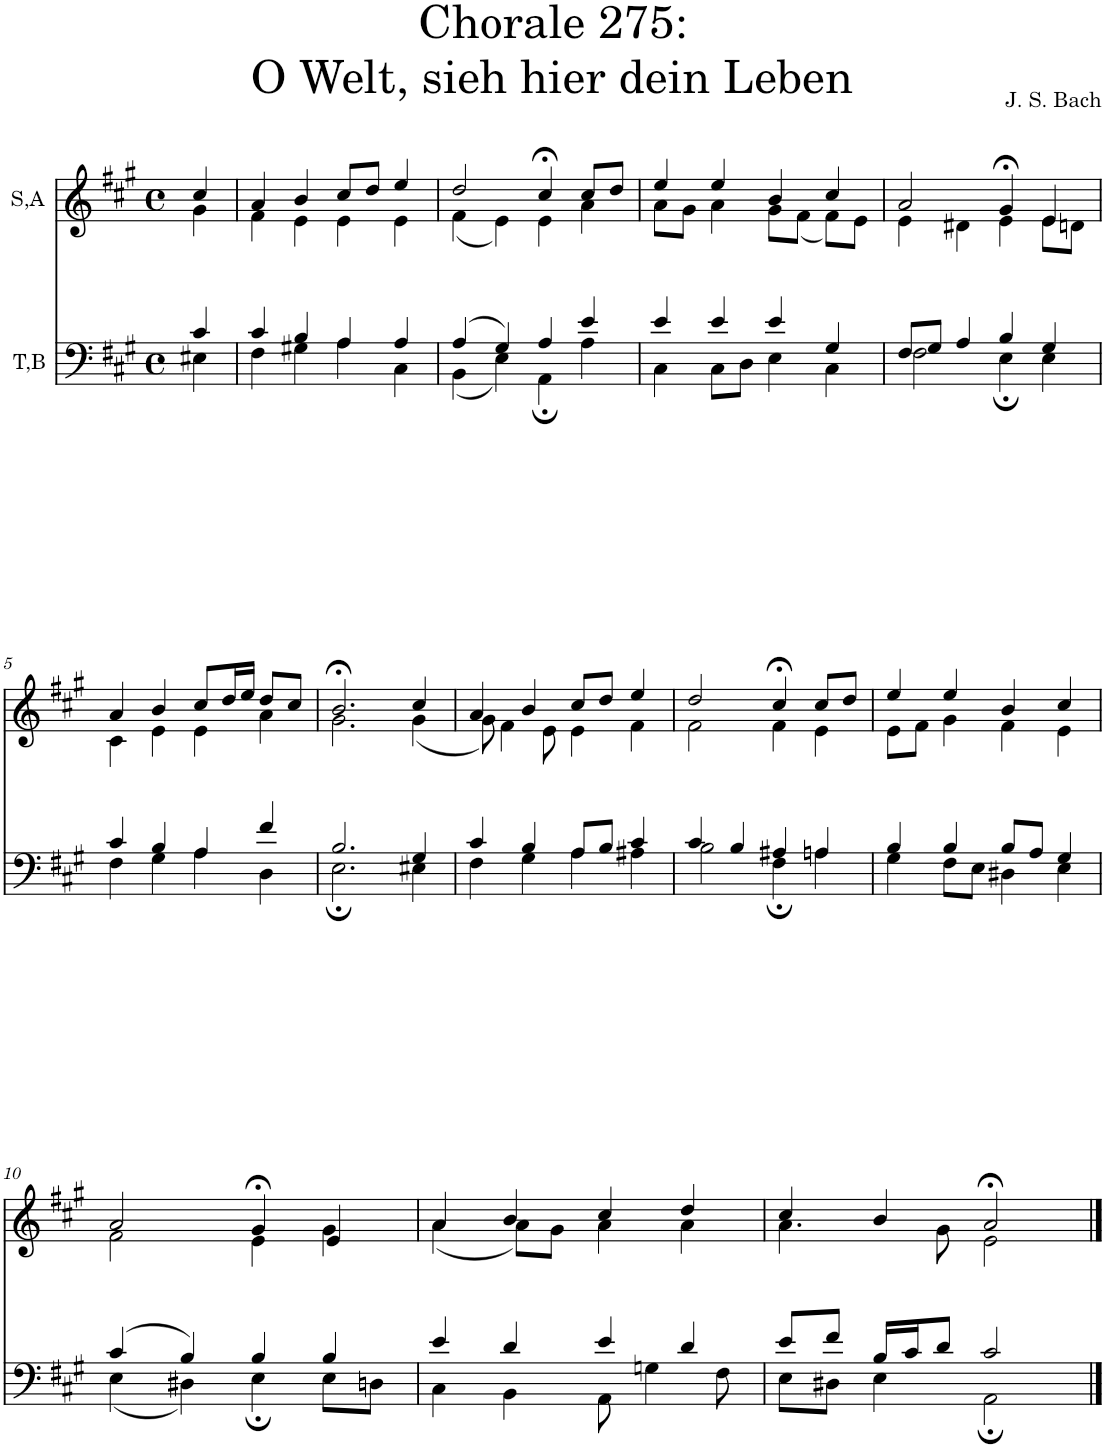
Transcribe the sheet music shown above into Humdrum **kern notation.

**kern	**kern
*part2	*part1
*staff2	*staff1
*I"T,B	*I"S,A
*clefF4	*clefG2
*k[f#c#g#]	*k[f#c#g#]
*M4/4	*M4/4
*met(c)	*met(c)
=	=
*^	*^
4c#/	4E#X\	4cc#/	4g#\
=1	=1	=1	=1
4c#/	4F#\	4a/	4f#\
4B/	4G#X\	4b/	4e\
4A/	4A\	8cc#/L	4e\
.	.	8dd/J	.
4A/	4C#\	4ee/	4e\
=2	=2	=2	=2
(>4A/	(<4BB\	2dd/	(<4f#\
4G#/)	4E\)	.	4e\)
4A/	4AA;\	4cc#;</	4e\
4e/	4A\	8cc#/L	4a\
.	.	8dd/J	.
=3	=3	=3	=3
4e/	4C#\	4ee/	8a\L
.	.	.	8g#\J
4e/	8C#\L	4ee/	4a\
.	8D\J	.	.
4e/	4E\	4b/	8g#\L
.	.	.	(<8f#\J
4G#/	4C#\	4cc#/	8f#\L)
.	.	.	8e\J
=4	=4	=4	=4
8F#/L	2F#\	2a/	4e\
8G#/J	.	.	.
4A/	.	.	4d#X\
4B/	4E;\	4g#;</	4e\
4G#/	4E\	4e/	8e\L
.	.	.	8dn\J
!!LO:LB:g=z	!!
=5	=5	=5	=5
4c#/	4F#\	4a/	4c#\
4B/	4G#\	4b/	4e\
4A/	4A\	8cc#/L	4e\
.	.	16dd/L	.
.	.	16ee/JJ	.
4f#/	4D\	8dd/L	4a\
.	.	8cc#/J	.
=6	=6	=6	=6
2.B/	2.E;\	2.b;</	2.g#\
4G#/	4E#X\	4cc#/	(<4g#\
=7	=7	=7	=7
4c#/	4F#\	4a/	8g#\)
.	.	.	4f#\
4B/	4G#\	4b/	.
.	.	.	8e\
8A/L	4A\	8cc#/L	4e\
8B/J	.	8dd/J	.
4c#/	4A#X\	4ee/	4f#\
=8	=8	=8	=8
4c#/	2B\	2dd/	2f#\
4B/	.	.	.
4A#X/	4F#;\	4cc#;</	4f#\
4An/	4A\	8cc#/L	4e\
.	.	8dd/J	.
=9	=9	=9	=9
4B/	4G#\	4ee/	8e\L
.	.	.	8f#\J
4B/	8F#\L	4ee/	4g#\
.	8E\J	.	.
8B/L	4D#X\	4b/	4f#\
8A/J	.	.	.
4G#/	4E\	4cc#/	4e\
!!LO:LB:g=z	!!
=10	=10	=10	=10
(>4c#/	(<4E\	2a/	2f#\
4B/)	4D#X\)	.	.
4B/	4E;\	4g#;</	4e\
4B/	8E\L	4e/	4g#\
.	8Dn\J	.	.
=11	=11	=11	=11
4e/	4C#\	4a/	(<4a\
4d/	4BB\	4b/	8a\L)
.	.	.	8g#\J
4e/	8AA\	4cc#/	4a\
.	4Gn\	.	.
4d/	.	4dd/	4a\
.	8F#\	.	.
=12	=12	=12	=12
8e/L	8E\L	4cc#/	4.a\
8f#/J	8D#X\J	.	.
16B/LL	4E\	4b/	.
16c#/J	.	.	.
8d/J	.	.	8g#\
2c#/	2AA;\	2a;</	2e\
*v	*v	*	*
*	*v	*v
==	==
*-	*-
